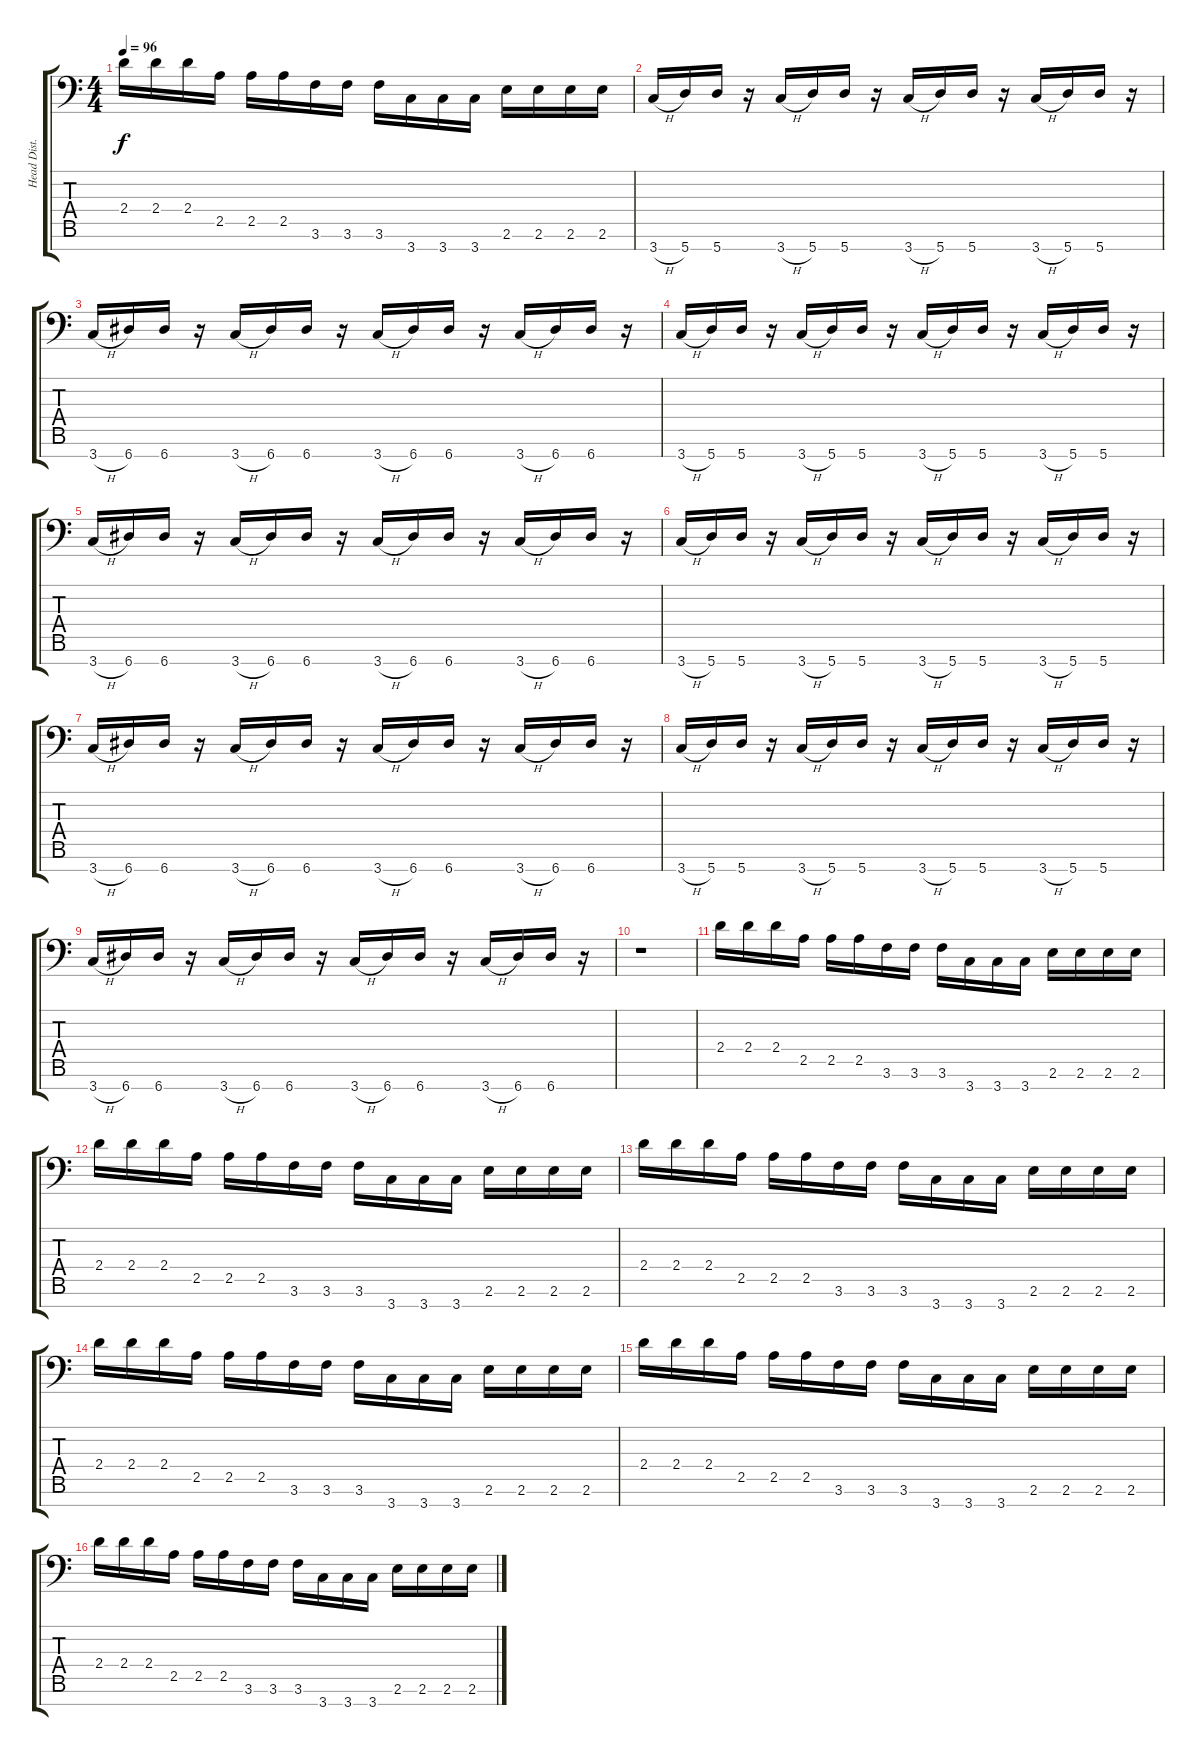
\track ("Head Dist." "Head Dist.") {instrument distortionguitar}
\staff {score tabs}
\tuning (D4 A3 F3 C3 G2 D2 A1) {hide}
\ts (4 4)
\tempo 96
\clef f4
\ks c
2.4.16{dy f} 2.4.16 2.4.16 2.5.16 2.5.16 2.5.16 3.6.16 3.6.16 3.6.16 3.7.16 3.7.16 3.7.16 2.6.16 2.6.16 2.6.16 2.6.16 |
3.7{h}.16 5.7.16 5.7.16 r.16 3.7{h}.16 5.7.16 5.7.16 r.16 3.7{h}.16 5.7.16 5.7.16 r.16 3.7{h}.16 5.7.16 5.7.16 r.16 |
3.7{h}.16 6.7.16 6.7.16 r.16 3.7{h}.16 6.7.16 6.7.16 r.16 3.7{h}.16 6.7.16 6.7.16 r.16 3.7{h}.16 6.7.16 6.7.16 r.16 |
3.7{h}.16 5.7.16 5.7.16 r.16 3.7{h}.16 5.7.16 5.7.16 r.16 3.7{h}.16 5.7.16 5.7.16 r.16 3.7{h}.16 5.7.16 5.7.16 r.16 |
3.7{h}.16 6.7.16 6.7.16 r.16 3.7{h}.16 6.7.16 6.7.16 r.16 3.7{h}.16 6.7.16 6.7.16 r.16 3.7{h}.16 6.7.16 6.7.16 r.16 |
3.7{h}.16 5.7.16 5.7.16 r.16 3.7{h}.16 5.7.16 5.7.16 r.16 3.7{h}.16 5.7.16 5.7.16 r.16 3.7{h}.16 5.7.16 5.7.16 r.16 |
3.7{h}.16 6.7.16 6.7.16 r.16 3.7{h}.16 6.7.16 6.7.16 r.16 3.7{h}.16 6.7.16 6.7.16 r.16 3.7{h}.16 6.7.16 6.7.16 r.16 |
3.7{h}.16 5.7.16 5.7.16 r.16 3.7{h}.16 5.7.16 5.7.16 r.16 3.7{h}.16 5.7.16 5.7.16 r.16 3.7{h}.16 5.7.16 5.7.16 r.16 |
3.7{h}.16 6.7.16 6.7.16 r.16 3.7{h}.16 6.7.16 6.7.16 r.16 3.7{h}.16 6.7.16 6.7.16 r.16 3.7{h}.16 6.7.16 6.7.16 r.16 |
r.1 |
2.4.16 2.4.16 2.4.16 2.5.16 2.5.16 2.5.16 3.6.16 3.6.16 3.6.16 3.7.16 3.7.16 3.7.16 2.6.16 2.6.16 2.6.16 2.6.16 |
2.4.16 2.4.16 2.4.16 2.5.16 2.5.16 2.5.16 3.6.16 3.6.16 3.6.16 3.7.16 3.7.16 3.7.16 2.6.16 2.6.16 2.6.16 2.6.16 |
2.4.16 2.4.16 2.4.16 2.5.16 2.5.16 2.5.16 3.6.16 3.6.16 3.6.16 3.7.16 3.7.16 3.7.16 2.6.16 2.6.16 2.6.16 2.6.16 |
2.4.16 2.4.16 2.4.16 2.5.16 2.5.16 2.5.16 3.6.16 3.6.16 3.6.16 3.7.16 3.7.16 3.7.16 2.6.16 2.6.16 2.6.16 2.6.16 |
2.4.16 2.4.16 2.4.16 2.5.16 2.5.16 2.5.16 3.6.16 3.6.16 3.6.16 3.7.16 3.7.16 3.7.16 2.6.16 2.6.16 2.6.16 2.6.16 |
2.4.16 2.4.16 2.4.16 2.5.16 2.5.16 2.5.16 3.6.16 3.6.16 3.6.16 3.7.16 3.7.16 3.7.16 2.6.16 2.6.16 2.6.16 2.6.16
